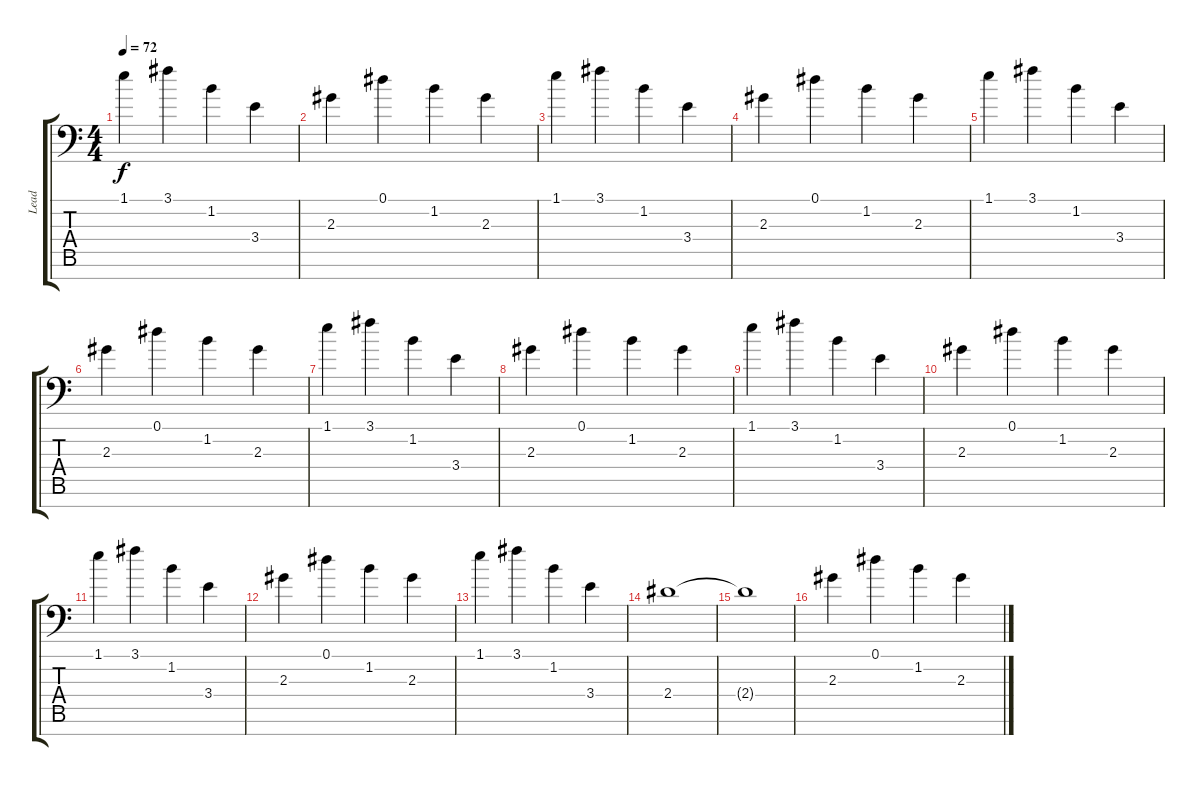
\track ("Lead" "Lead") {instrument overdrivenguitar}
\staff {score tabs}
\tuning (Eb4 Bb3 Gb3 Db3 Ab2 Eb2 Bb1) {hide}
\ts (4 4)
\tempo 72
\clef f4
\ks c
1.1.4{dy f} 3.1.4 1.2.4 3.4.4 |
2.3.4 0.1.4 1.2.4 2.3.4 |
1.1.4 3.1.4 1.2.4 3.4.4 |
2.3.4 0.1.4 1.2.4 2.3.4 |
1.1.4 3.1.4 1.2.4 3.4.4 |
2.3.4 0.1.4 1.2.4 2.3.4 |
1.1.4 3.1.4 1.2.4 3.4.4 |
2.3.4{instrument overdrivenguitar} 0.1.4 1.2.4 2.3.4 |
1.1.4 3.1.4 1.2.4 3.4.4 |
2.3.4 0.1.4 1.2.4 2.3.4 |
1.1.4 3.1.4 1.2.4 3.4.4 |
2.3.4 0.1.4 1.2.4 2.3.4 |
1.1.4 3.1.4 1.2.4 3.4.4 |
2.4.1 |
2.4{t}.1 |
2.3.4 0.1.4 1.2.4 2.3.4
